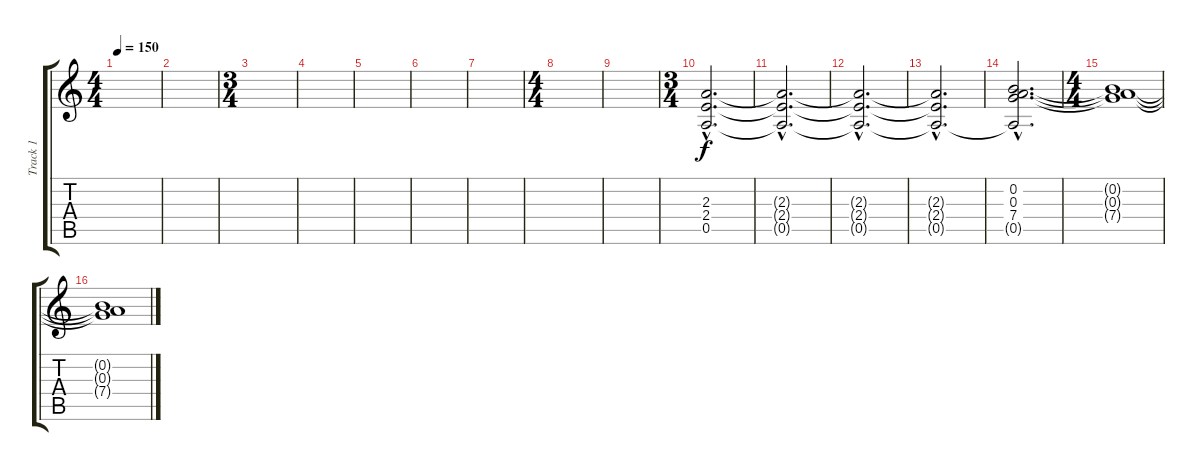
\track ("Track 1" "Track 1") {instrument distortionguitar}
\staff {score tabs}
\tuning (E4 B3 G3 D3 A2 D2) {hide}
\ts (4 4)
\tempo 150
\clef g2
\ks c
|
|
\ts (3 4)
|
|
|
|
|
\ts (4 4)
|
|
\ts (3 4)
(2.3{hac} 2.4{hac} 0.5{hac}).2{d} |
(2.3{hac t} 2.4{hac t} 0.5{hac t}).2{d} |
(2.3{hac t} 2.4{hac t} 0.5{hac t}).2{d} |
(2.3{hac t} 2.4{hac t} 0.5{hac t}).2{d} |
(0.2{hac} 0.3{hac} 7.4{hac} 0.5{hac t}).2{d} |
\ts (4 4)
(0.2{t} 0.3{t} 7.4{t}).1 |
(0.2{t} 0.3{t} 7.4{t}).1
